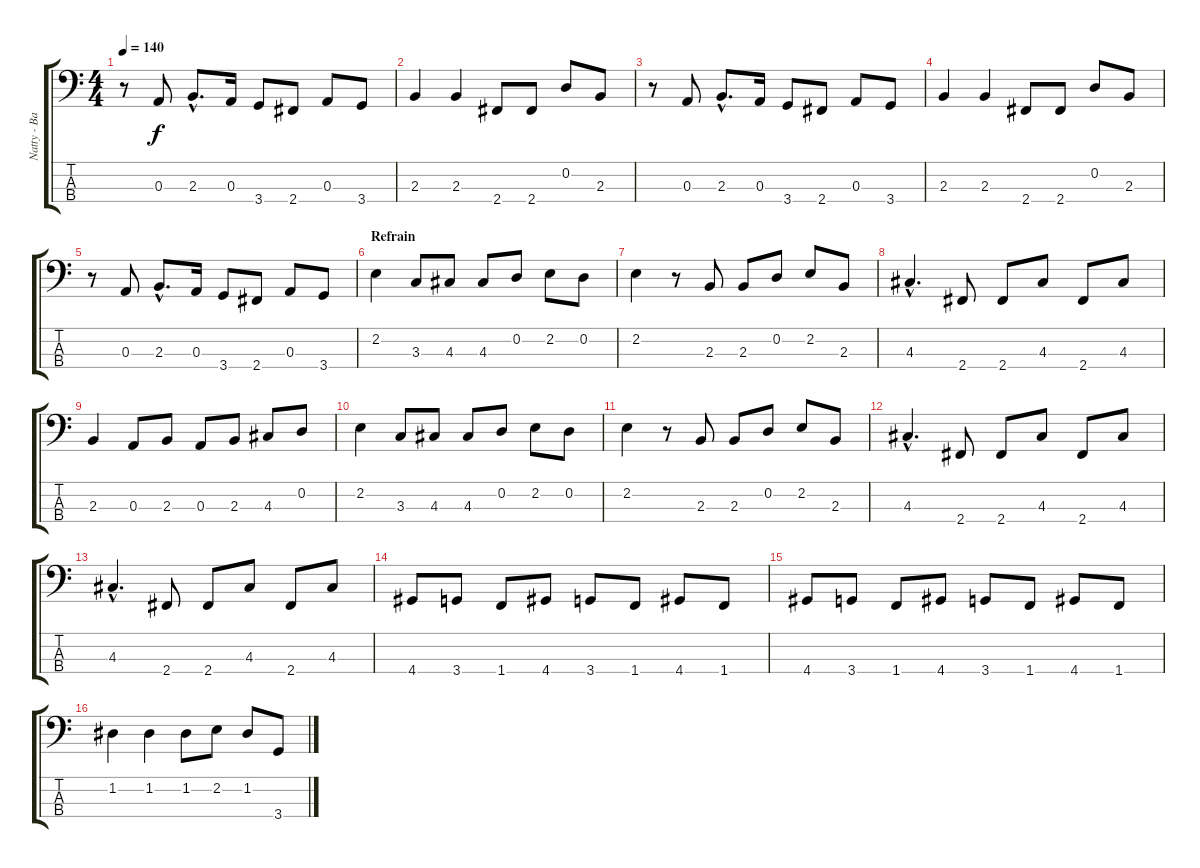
\track ("Natty - Basse" "Natty - Ba") {instrument electricbassfinger}
\staff {score tabs}
\tuning (G2 D2 A1 E1) {hide}
\ts (4 4)
\tempo 140
\clef f4
\ks c
r.8{dy f} 0.3.8 2.3{hac}.8{d} 0.3.16 3.4.8 2.4.8 0.3.8 3.4.8 |
2.3.4 2.3.4 2.4.8 2.4.8 0.2.8 2.3.8 |
r.8 0.3.8 2.3{hac}.8{d} 0.3.16 3.4.8 2.4.8 0.3.8 3.4.8 |
2.3.4 2.3.4 2.4.8 2.4.8 0.2.8 2.3.8 |
r.8 0.3.8 2.3{hac}.8{d} 0.3.16 3.4.8 2.4.8 0.3.8 3.4.8 |
\section ("" "Refrain")
2.2.4 3.3.8 4.3.8 4.3.8 0.2.8 2.2.8 0.2.8 |
2.2.4 r.8 2.3.8 2.3.8 0.2.8 2.2.8 2.3.8 |
4.3{hac}.4{d} 2.4.8 2.4.8 4.3.8 2.4.8 4.3.8 |
2.3.4 0.3.8 2.3.8 0.3.8 2.3.8 4.3.8 0.2.8 |
2.2.4 3.3.8 4.3.8 4.3.8 0.2.8 2.2.8 0.2.8 |
2.2.4 r.8 2.3.8 2.3.8 0.2.8 2.2.8 2.3.8 |
4.3{hac}.4{d} 2.4.8 2.4.8 4.3.8 2.4.8 4.3.8 |
4.3{hac}.4{d} 2.4.8 2.4.8 4.3.8 2.4.8 4.3.8 |
4.4.8 3.4.8 1.4.8 4.4.8 3.4.8 1.4.8 4.4.8 1.4.8 |
4.4.8 3.4.8 1.4.8 4.4.8 3.4.8 1.4.8 4.4.8 1.4.8 |
1.2.4 1.2.4 1.2.8 2.2.8 1.2.8 3.4.8
